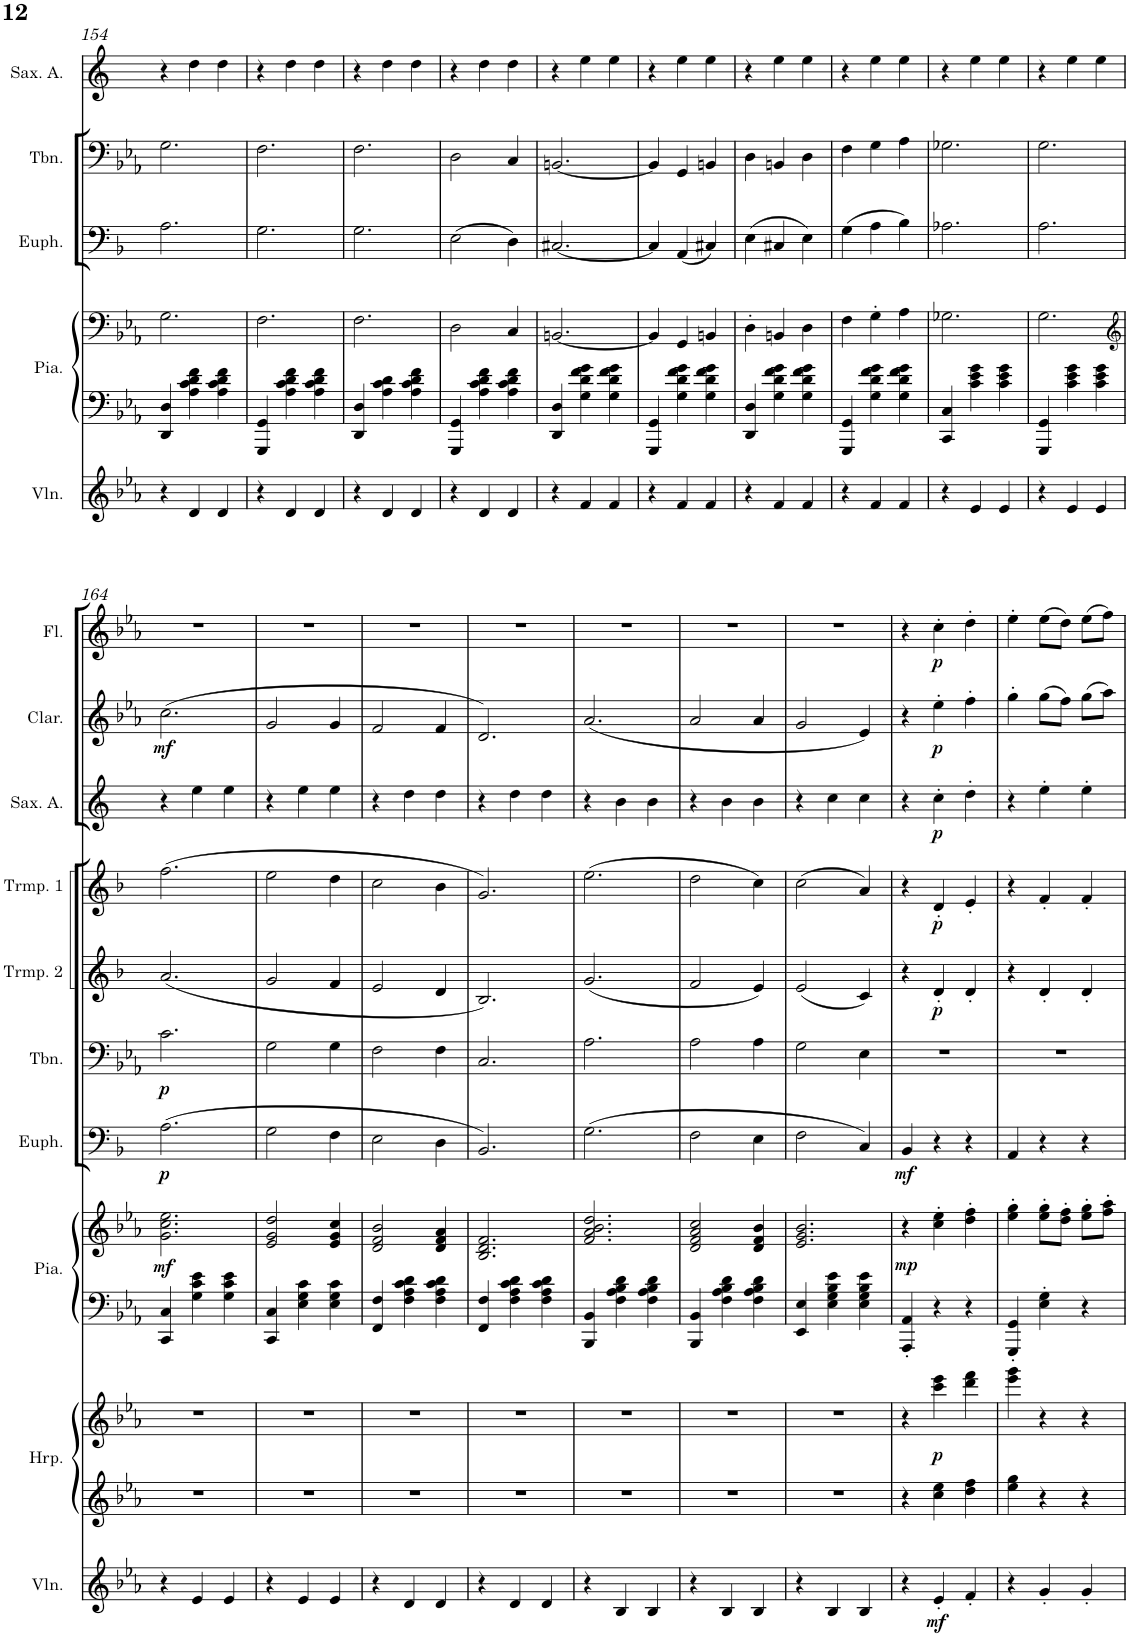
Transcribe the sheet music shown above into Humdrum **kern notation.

**kern	**dynam	**kern	**kern	**dynam	**kern	**kern	**dynam	**kern	**dynam	**kern	**dynam	**kern	**dynam	**kern	**dynam	**kern	**dynam	**kern	**dynam	**kern	**dynam
*part10	*part10	*part9	*part9	*part9	*part8	*part8	*part8	*part7	*part7	*part6	*part6	*part5	*part5	*part4	*part4	*part3	*part3	*part2	*part2	*part1	*part1
*staff12	*staff12	*staff11	*staff10	*staff10/11	*staff9	*staff8	*staff8/9	*staff7	*staff7	*staff6	*staff6	*staff5	*staff5	*staff4	*staff4	*staff3	*staff3	*staff2	*staff2	*staff1	*staff1
*I"Violon	*	*I"Harpe	*	*	*I"Piano	*	*	*I"Euphonium	*	*I"Trombone	*	*I"Trompette en Sib 2	*	*I"Trompette en Sib 1	*	*I"Saxophone Alto	*	*I"Clarinette en Ut	*	*I"Flûte	*
*I'Vln.	*	*I'Hrp.	*	*	*I'Pia.	*	*	*I'Euph.	*	*I'Tbn.	*	*I'Trmp. 2	*	*I'Trmp. 1	*	*I'Sax. A.	*	*I'Clar.	*	*I'Fl.	*
!!LO:PB:g=z
*clefG2	*	*clefG2	*clefG2	*	*clefF4	*clefF4	*	*clefF4	*	*clefF4	*	*clefG2	*	*clefG2	*	*clefG2	*	*clefG2	*	*clefG2	*
*	*	*	*	*	*	*	*	*Trd1c2	*	*	*	*Trd1c2	*	*Trd1c2	*	*Trd5c9	*	*Trd1c2	*	*	*
*k[b-e-a-]	*	*k[b-e-a-]	*k[b-e-a-]	*	*k[b-e-a-]	*k[b-e-a-]	*	*k[b-]	*	*k[b-e-a-]	*	*k[b-]	*	*k[b-]	*	*k[]	*	*k[b-e-a-]	*	*k[b-e-a-]	*
*M3/4	*	*M3/4	*M3/4	*	*M3/4	*M3/4	*	*M3/4	*	*M3/4	*	*M3/4	*	*M3/4	*	*M3/4	*	*M3/4	*	*M3/4	*
=154	=154	=154	=154	=154	=154	=154	=154	=154	=154	=154	=154	=154	=154	=154	=154	=154	=154	=154	=154	=154	=154
4r	.	2.r	2.r	.	4DD/ 4D/	2.G\	.	2.A\	.	2.G\	.	2.r	.	2.r	.	4r	.	2.r	.	2.r	.
4d/	.	.	.	.	4A-\ 4c\ 4d\ 4f\	.	.	.	.	.	.	.	.	.	.	4dd\	.	.	.	.	.
4d/	.	.	.	.	4A-\ 4c\ 4d\ 4f\	.	.	.	.	.	.	.	.	.	.	4dd\	.	.	.	.	.
=155	=155	=155	=155	=155	=155	=155	=155	=155	=155	=155	=155	=155	=155	=155	=155	=155	=155	=155	=155	=155	=155
4r	.	2.r	2.r	.	4GGG/ 4GG/	2.F\	.	2.G\	.	2.F\	.	2.r	.	2.r	.	4r	.	2.r	.	2.r	.
4d/	.	.	.	.	4A-\ 4c\ 4d\ 4f\	.	.	.	.	.	.	.	.	.	.	4dd\	.	.	.	.	.
4d/	.	.	.	.	4A-\ 4c\ 4d\ 4f\	.	.	.	.	.	.	.	.	.	.	4dd\	.	.	.	.	.
=156	=156	=156	=156	=156	=156	=156	=156	=156	=156	=156	=156	=156	=156	=156	=156	=156	=156	=156	=156	=156	=156
4r	.	2.r	2.r	.	4DD/ 4D/	2.F\	.	2.G\	.	2.F\	.	2.r	.	2.r	.	4r	.	2.r	.	2.r	.
4d/	.	.	.	.	4A-\ 4c\ 4d\	.	.	.	.	.	.	.	.	.	.	4dd\	.	.	.	.	.
4d/	.	.	.	.	4A-\ 4c\ 4d\ 4f\	.	.	.	.	.	.	.	.	.	.	4dd\	.	.	.	.	.
=157	=157	=157	=157	=157	=157	=157	=157	=157	=157	=157	=157	=157	=157	=157	=157	=157	=157	=157	=157	=157	=157
4r	.	2.r	2.r	.	4GGG/ 4GG/	2D\	.	(2E\	.	2D\	.	2.r	.	2.r	.	4r	.	2.r	.	2.r	.
4d/	.	.	.	.	4A-\ 4c\ 4d\ 4f\	.	.	.	.	.	.	.	.	.	.	4dd\	.	.	.	.	.
4d/	.	.	.	.	4A-\ 4c\ 4d\ 4f\	4C/	.	4D\)	.	4C/	.	.	.	.	.	4dd\	.	.	.	.	.
=158	=158	=158	=158	=158	=158	=158	=158	=158	=158	=158	=158	=158	=158	=158	=158	=158	=158	=158	=158	=158	=158
4r	.	2.r	2.r	.	4DD/ 4D/	[2.BBn/	.	[2.C#X/	.	[2.BBn/	.	2.r	.	2.r	.	4r	.	2.r	.	2.r	.
4f/	.	.	.	.	4G\ 4d\ 4f\ 4g\	.	.	.	.	.	.	.	.	.	.	4ee\	.	.	.	.	.
4f/	.	.	.	.	4G\ 4d\ 4f\ 4g\	.	.	.	.	.	.	.	.	.	.	4ee\	.	.	.	.	.
=159	=159	=159	=159	=159	=159	=159	=159	=159	=159	=159	=159	=159	=159	=159	=159	=159	=159	=159	=159	=159	=159
4r	.	2.r	2.r	.	4GGG/ 4GG/	4BB/]	.	4C#/]	.	4BB/]	.	2.r	.	2.r	.	4r	.	2.r	.	2.r	.
4f/	.	.	.	.	4G\ 4d\ 4f\ 4g\	4GG/	.	(4AA/	.	4GG/	.	.	.	.	.	4ee\	.	.	.	.	.
4f/	.	.	.	.	4G\ 4d\ 4f\ 4g\	4BBn/	.	4C#X/)	.	4BBn/	.	.	.	.	.	4ee\	.	.	.	.	.
=160	=160	=160	=160	=160	=160	=160	=160	=160	=160	=160	=160	=160	=160	=160	=160	=160	=160	=160	=160	=160	=160
4r	.	2.r	2.r	.	4DD/ 4D/	4D'\	.	(4E\	.	4D\	.	2.r	.	2.r	.	4r	.	2.r	.	2.r	.
4f/	.	.	.	.	4G\ 4d\ 4f\ 4g\	4BBn/	.	4C#X/	.	4BBn/	.	.	.	.	.	4ee\	.	.	.	.	.
4f/	.	.	.	.	4G\ 4d\ 4f\ 4g\	4D\	.	4E\)	.	4D\	.	.	.	.	.	4ee\	.	.	.	.	.
=161	=161	=161	=161	=161	=161	=161	=161	=161	=161	=161	=161	=161	=161	=161	=161	=161	=161	=161	=161	=161	=161
4r	.	2.r	2.r	.	4GGG/ 4GG/	4F\	.	(4G\	.	4F\	.	2.r	.	2.r	.	4r	.	2.r	.	2.r	.
4f/	.	.	.	.	4G\ 4d\ 4f\ 4g\	4G'\	.	4A\	.	4G\	.	.	.	.	.	4ee\	.	.	.	.	.
4f/	.	.	.	.	4G\ 4d\ 4f\ 4g\	4A-\	.	4B-\)	.	4A-\	.	.	.	.	.	4ee\	.	.	.	.	.
=162	=162	=162	=162	=162	=162	=162	=162	=162	=162	=162	=162	=162	=162	=162	=162	=162	=162	=162	=162	=162	=162
4r	.	2.r	2.r	.	4CC/ 4C/	2.G-X\	.	2.A-X\	.	2.G-X\	.	2.r	.	2.r	.	4r	.	2.r	.	2.r	.
4e-/	.	.	.	.	4c\ 4e-\ 4g\	.	.	.	.	.	.	.	.	.	.	4ee\	.	.	.	.	.
4e-/	.	.	.	.	4c\ 4e-\ 4g\	.	.	.	.	.	.	.	.	.	.	4ee\	.	.	.	.	.
=163	=163	=163	=163	=163	=163	=163	=163	=163	=163	=163	=163	=163	=163	=163	=163	=163	=163	=163	=163	=163	=163
4r	.	2.r	2.r	.	4GGG/ 4GG/	2.G\	.	2.A\	.	2.G\	.	2.r	.	2.r	.	4r	.	2.r	.	2.r	.
4e-/	.	.	.	.	4c\ 4e-\ 4g\	.	.	.	.	.	.	.	.	.	.	4ee\	.	.	.	.	.
4e-/	.	.	.	.	4c\ 4e-\ 4g\	.	.	.	.	.	.	.	.	.	.	4ee\	.	.	.	.	.
!!LO:LB:g=z
=164	=164	=164	=164	=164	=164	=164	=164	=164	=164	=164	=164	=164	=164	=164	=164	=164	=164	=164	=164	=164	=164
*	*	*	*	*	*	*clefG2	*	*	*	*	*	*	*	*	*	*	*	*	*	*	*
!	!	!	!	!	!	!	!LO:DY:b	!	!LO:DY:b	!	!LO:DY:b	!	!	!	!	!	!	!	!LO:DY:b	!	!
4r	.	2.r	2.r	.	4CC/ 4C/	2.g\ 2.cc\ 2.ee-\	mf	(2.A\	p	2.c\	p	(2.a/	.	(2.ff\	.	4r	.	(2.cc\	mf	2.r	.
4e-/	.	.	.	.	4G\ 4c\ 4e-\	.	.	.	.	.	.	.	.	.	.	4ee\	.	.	.	.	.
4e-/	.	.	.	.	4G\ 4c\ 4e-\	.	.	.	.	.	.	.	.	.	.	4ee\	.	.	.	.	.
=165	=165	=165	=165	=165	=165	=165	=165	=165	=165	=165	=165	=165	=165	=165	=165	=165	=165	=165	=165	=165	=165
4r	.	2.r	2.r	.	4CC/ 4C/	2e-/ 2g/ 2dd/	.	2G\	.	2G\	.	2g/	.	2ee\	.	4r	.	2g/	.	2.r	.
4e-/	.	.	.	.	4E-\ 4G\ 4c\	.	.	.	.	.	.	.	.	.	.	4ee\	.	.	.	.	.
4e-/	.	.	.	.	4E-\ 4G\ 4c\	4e-/ 4g/ 4cc/	.	4F\	.	4G\	.	4f/	.	4dd\	.	4ee\	.	4g/	.	.	.
=166	=166	=166	=166	=166	=166	=166	=166	=166	=166	=166	=166	=166	=166	=166	=166	=166	=166	=166	=166	=166	=166
4r	.	2.r	2.r	.	4FF/ 4F/	2d/ 2f/ 2b-/	.	2E\	.	2F\	.	2e/	.	2cc\	.	4r	.	2f/	.	2.r	.
4d/	.	.	.	.	4F\ 4A-\ 4c\ 4d\	.	.	.	.	.	.	.	.	.	.	4dd\	.	.	.	.	.
4d/	.	.	.	.	4F\ 4A-\ 4c\ 4d\	4d/ 4f/ 4a-/	.	4D\	.	4F\	.	4d/	.	4b-\	.	4dd\	.	4f/	.	.	.
=167	=167	=167	=167	=167	=167	=167	=167	=167	=167	=167	=167	=167	=167	=167	=167	=167	=167	=167	=167	=167	=167
4r	.	2.r	2.r	.	4FF/ 4F/	2.B-/ 2.d/ 2.f/	.	2.BB-/)	.	2.C/	.	2.B-/)	.	2.g/)	.	4r	.	2.d/)	.	2.r	.
4d/	.	.	.	.	4F\ 4A-\ 4c\ 4d\	.	.	.	.	.	.	.	.	.	.	4dd\	.	.	.	.	.
4d/	.	.	.	.	4F\ 4A-\ 4c\ 4d\	.	.	.	.	.	.	.	.	.	.	4dd\	.	.	.	.	.
=168	=168	=168	=168	=168	=168	=168	=168	=168	=168	=168	=168	=168	=168	=168	=168	=168	=168	=168	=168	=168	=168
4r	.	2.r	2.r	.	4BBB-/ 4BB-/	2.f/ 2.a-/ 2.b-/ 2.dd/	.	(2.G\	.	2.A-\	.	(2.g/	.	(2.ee\	.	4r	.	(2.a-/	.	2.r	.
4B-/	.	.	.	.	4F\ 4A-\ 4B-\ 4d\	.	.	.	.	.	.	.	.	.	.	4b\	.	.	.	.	.
4B-/	.	.	.	.	4F\ 4A-\ 4B-\ 4d\	.	.	.	.	.	.	.	.	.	.	4b\	.	.	.	.	.
=169	=169	=169	=169	=169	=169	=169	=169	=169	=169	=169	=169	=169	=169	=169	=169	=169	=169	=169	=169	=169	=169
4r	.	2.r	2.r	.	4BBB-/ 4BB-/	2d/ 2f/ 2a-/ 2cc/	.	2F\	.	2A-\	.	2f/	.	2dd\	.	4r	.	2a-/	.	2.r	.
4B-/	.	.	.	.	4F\ 4A-\ 4B-\ 4d\	.	.	.	.	.	.	.	.	.	.	4b\	.	.	.	.	.
4B-/	.	.	.	.	4F\ 4A-\ 4B-\ 4d\	4d/ 4f/ 4b-/	.	4E\	.	4A-\	.	4e/)	.	4cc\)	.	4b\	.	4a-/	.	.	.
=170	=170	=170	=170	=170	=170	=170	=170	=170	=170	=170	=170	=170	=170	=170	=170	=170	=170	=170	=170	=170	=170
4r	.	2.r	2.r	.	4EE-/ 4E-/	2.e-/ 2.g/ 2.b-/	.	2F\	.	2G\	.	(2e/	.	(2cc\	.	4r	.	2g/	.	2.r	.
4B-/	.	.	.	.	4E-\ 4G\ 4B-\ 4e-\	.	.	.	.	.	.	.	.	.	.	4cc\	.	.	.	.	.
4B-/	.	.	.	.	4E-\ 4G\ 4B-\ 4e-\	.	.	4C/)	.	4E-\	.	4c/)	.	4a/)	.	4cc\	.	4e-/)	.	.	.
=171	=171	=171	=171	=171	=171	=171	=171	=171	=171	=171	=171	=171	=171	=171	=171	=171	=171	=171	=171	=171	=171
!	!	!	!	!	!	!	!LO:DY:b	!	!LO:DY:b	!	!	!	!	!	!	!	!	!	!	!	!
4r	.	4r	4r	.	4AAA-/' 4AA-/'	4r	mp	4BB-/	mf	2.r	.	4r	.	4r	.	4r	.	4r	.	4r	.
!	!LO:DY:b	!	!	!LO:DY:b	!	!	!	!	!	!	!	!	!LO:DY:b	!	!LO:DY:b	!	!LO:DY:b	!	!LO:DY:b	!	!LO:DY:b
4e-'/	mf	4cc\ 4ee-\	4ccc\ 4eee-\	p	4r	4cc\' 4ee-\'	.	4r	.	.	.	4d'/	p	4d'/	p	4cc'\	p	4ee-'\	p	4cc'\	p
4f'/	.	4dd\ 4ff\	4ddd\ 4fff\	.	4r	4dd\' 4ff\'	.	4r	.	.	.	4d'/	.	4e'/	.	4dd'\	.	4ff'\	.	4dd'\	.
=172	=172	=172	=172	=172	=172	=172	=172	=172	=172	=172	=172	=172	=172	=172	=172	=172	=172	=172	=172	=172	=172
4r	.	4ee-\ 4gg\	4eee-\ 4ggg\	.	4GGG/' 4GG/'	4ee-\' 4gg\'	.	4AA/	.	2.r	.	4r	.	4r	.	4r	.	4gg'\	.	4ee-'\	.
4g'/	.	4r	4r	.	4E-\' 4G\'	8ee-\' 8gg\'L	.	4r	.	.	.	4d'/	.	4f'/	.	4ee'\	.	(8gg\L	.	(8ee-\L	.
.	.	.	.	.	.	8dd\' 8ff\'J	.	.	.	.	.	.	.	.	.	.	.	8ff\J)	.	8dd\J)	.
4g'/	.	4r	4r	.	4r	8ee-\' 8gg\'L	.	4r	.	.	.	4d'/	.	4f'/	.	4ee'\	.	(8gg\L	.	(8ee-\L	.
.	.	.	.	.	.	8ff\' 8aa-\'J	.	.	.	.	.	.	.	.	.	.	.	8aa-\J)	.	8ff\J)	.
=	=	=	=	=	=	=	=	=	=	=	=	=	=	=	=	=	=	=	=	=	=
*-	*-	*-	*-	*-	*-	*-	*-	*-	*-	*-	*-	*-	*-	*-	*-	*-	*-	*-	*-	*-	*-
